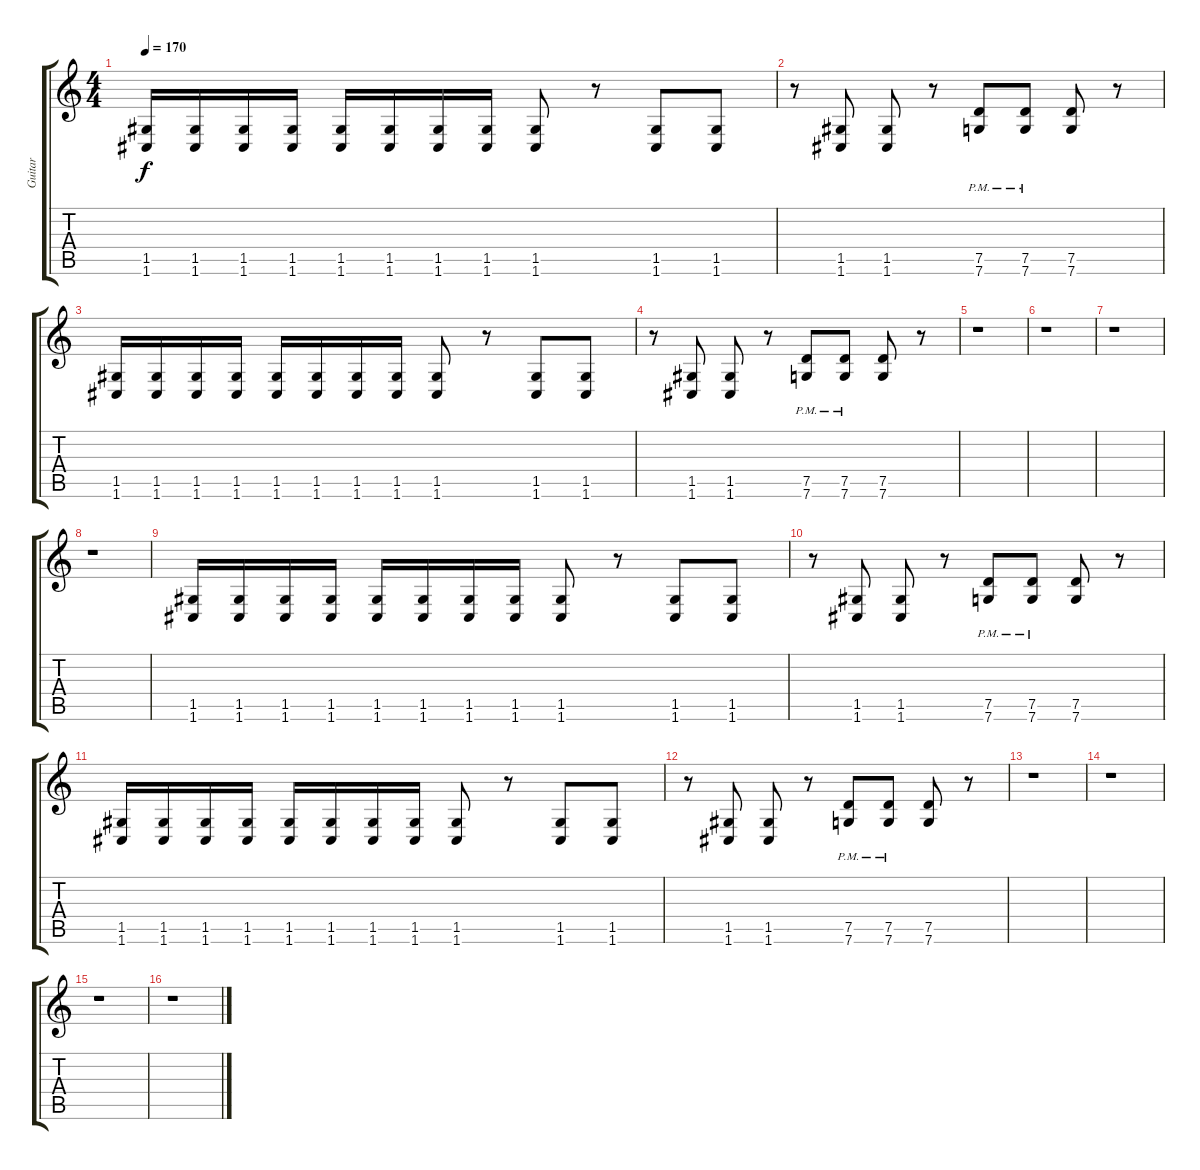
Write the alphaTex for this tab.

\track ("Guitar" "Guitar") {instrument overdrivenguitar}
\staff {score tabs}
\tuning (D4 A3 F3 C3 G2 C2) {hide}
\ts (4 4)
\tempo 170
\clef g2
\ks c
(1.5 1.6).16{dy f} (1.5 1.6).16 (1.5 1.6).16 (1.5 1.6).16 (1.5 1.6).16 (1.5 1.6).16 (1.5 1.6).16 (1.5 1.6).16 (1.5 1.6).8 r.8 (1.5 1.6).8 (1.5 1.6).8 |
r.8 (1.5 1.6).8 (1.5 1.6).8 r.8 (7.5{pm} 7.6{pm}).8 (7.5{pm} 7.6{pm}).8 (7.5 7.6).8 r.8 |
(1.5 1.6).16 (1.5 1.6).16 (1.5 1.6).16 (1.5 1.6).16 (1.5 1.6).16 (1.5 1.6).16 (1.5 1.6).16 (1.5 1.6).16 (1.5 1.6).8 r.8 (1.5 1.6).8 (1.5 1.6).8 |
r.8 (1.5 1.6).8 (1.5 1.6).8 r.8 (7.5{pm} 7.6{pm}).8 (7.5{pm} 7.6{pm}).8 (7.5 7.6).8 r.8 |
r.1 |
r.1 |
r.1 |
r.1 |
(1.5 1.6).16 (1.5 1.6).16 (1.5 1.6).16 (1.5 1.6).16 (1.5 1.6).16 (1.5 1.6).16 (1.5 1.6).16 (1.5 1.6).16 (1.5 1.6).8 r.8 (1.5 1.6).8 (1.5 1.6).8 |
r.8 (1.5 1.6).8 (1.5 1.6).8 r.8 (7.5{pm} 7.6{pm}).8 (7.5{pm} 7.6{pm}).8 (7.5 7.6).8 r.8 |
(1.5 1.6).16 (1.5 1.6).16 (1.5 1.6).16 (1.5 1.6).16 (1.5 1.6).16 (1.5 1.6).16 (1.5 1.6).16 (1.5 1.6).16 (1.5 1.6).8 r.8 (1.5 1.6).8 (1.5 1.6).8 |
r.8 (1.5 1.6).8 (1.5 1.6).8 r.8 (7.5{pm} 7.6{pm}).8 (7.5{pm} 7.6{pm}).8 (7.5 7.6).8 r.8 |
r.1 |
r.1 |
r.1 |
r.1
